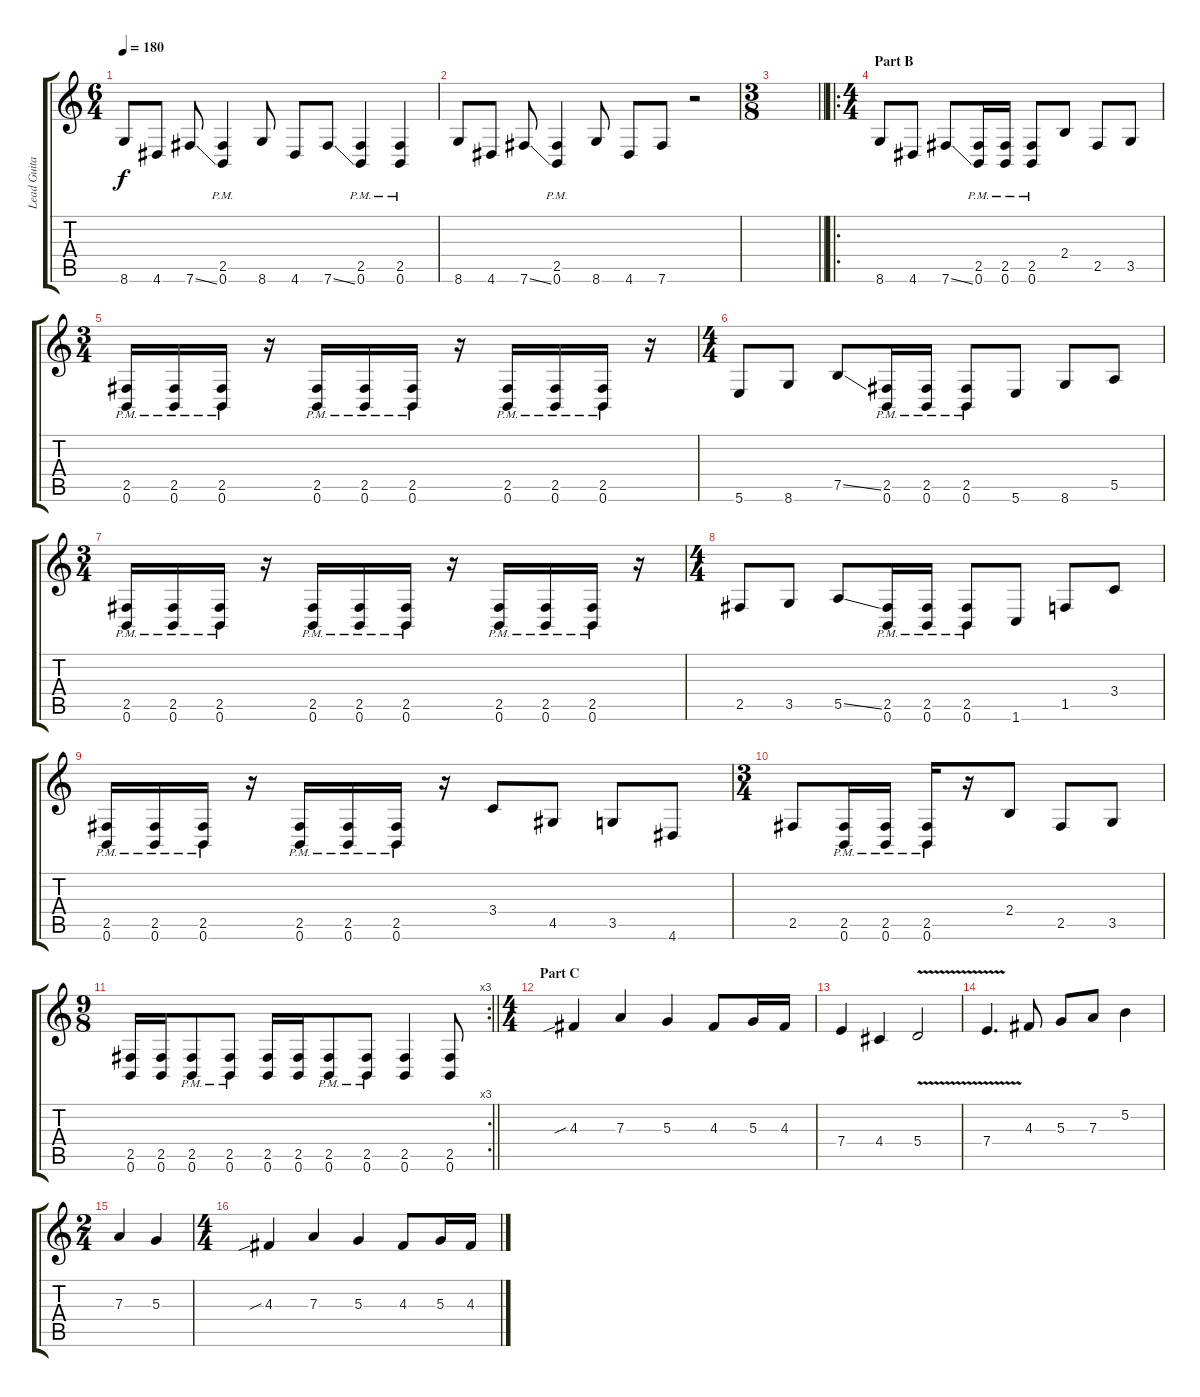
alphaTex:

\track ("Lead Guitar" "Lead Guita") {instrument distortionguitar}
\staff {score tabs}
\tuning (B3 Gb3 D3 A2 E2 B1) {hide}
\ts (6 4)
\tempo 180
\clef g2
\ks c
8.6.8{dy f} 4.6.8 7.6{ss}.8 (2.5{pm} 0.6{pm}).4 8.6.8 4.6.8 7.6{ss}.8 (2.5{pm} 0.6{pm}).4 (2.5{pm} 0.6{pm}).4 |
8.6.8 4.6.8 7.6{ss}.8 (2.5{pm} 0.6{pm}).4 8.6.8 4.6.8 7.6.8 r.2 |
\ts (3 8)
\barLineRight lightlight
|
\ro
\ts (4 4)
\section ("" "Part B")
8.6.8 4.6.8 7.6{ss}.8 (2.5{pm} 0.6{pm}).16 (2.5{pm} 0.6{pm}).16 (2.5{pm} 0.6{pm}).8 2.4.8 2.5.8 3.5.8 |
\ts (3 4)
(2.5{pm} 0.6{pm}).16 (2.5{pm} 0.6{pm}).16 (2.5{pm} 0.6{pm}).16 r.16 (2.5{pm} 0.6{pm}).16 (2.5{pm} 0.6{pm}).16 (2.5{pm} 0.6{pm}).16 r.16 (2.5{pm} 0.6{pm}).16 (2.5{pm} 0.6{pm}).16 (2.5{pm} 0.6{pm}).16 r.16 |
\ts (4 4)
5.6.8 8.6.8 7.5{ss}.8 (2.5{pm} 0.6{pm}).16 (2.5{pm} 0.6{pm}).16 (2.5{pm} 0.6{pm}).8 5.6.8 8.6.8 5.5.8 |
\ts (3 4)
(2.5{pm} 0.6{pm}).16 (2.5{pm} 0.6{pm}).16 (2.5{pm} 0.6{pm}).16 r.16 (2.5{pm} 0.6{pm}).16 (2.5{pm} 0.6{pm}).16 (2.5{pm} 0.6{pm}).16 r.16 (2.5{pm} 0.6{pm}).16 (2.5{pm} 0.6{pm}).16 (2.5{pm} 0.6{pm}).16 r.16 |
\ts (4 4)
2.5.8 3.5.8 5.5{ss}.8 (2.5{pm} 0.6{pm}).16 (2.5{pm} 0.6{pm}).16 (2.5{pm} 0.6{pm}).8 1.6.8 1.5.8 3.4.8 |
(2.5{pm} 0.6{pm}).16 (2.5{pm} 0.6{pm}).16 (2.5{pm} 0.6{pm}).16 r.16 (2.5{pm} 0.6{pm}).16 (2.5{pm} 0.6{pm}).16 (2.5{pm} 0.6{pm}).16 r.16 3.4.8 4.5.8 3.5.8 4.6.8 |
\ts (3 4)
2.5.8 (2.5{pm} 0.6{pm}).16 (2.5{pm} 0.6{pm}).16 (2.5{pm} 0.6{pm}).16 r.16 2.4.8 2.5.8 3.5.8 |
\rc 3
\ts (9 8)
\barLineRight lightlight
(2.5 0.6).16 (2.5 0.6).16 (2.5{pm} 0.6{pm}).8 (2.5{pm} 0.6{pm}).8 (2.5 0.6).16 (2.5 0.6).16 (2.5{pm} 0.6{pm}).8 (2.5{pm} 0.6{pm}).8 (2.5 0.6).4 (2.5 0.6).8 |
\ts (4 4)
\section ("" "Part C")
4.3{sib}.4 7.3.4 5.3.4 4.3.8 5.3.16 4.3.16 |
7.4.4 4.4.4 5.4{v}.2 |
7.4{v}.4{d} 4.3.8 5.3.8 7.3.8 5.2.4 |
\ts (2 4)
7.3.4 5.3.4 |
\ts (4 4)
4.3{sib}.4 7.3.4 5.3.4 4.3.8 5.3.16 4.3.16
